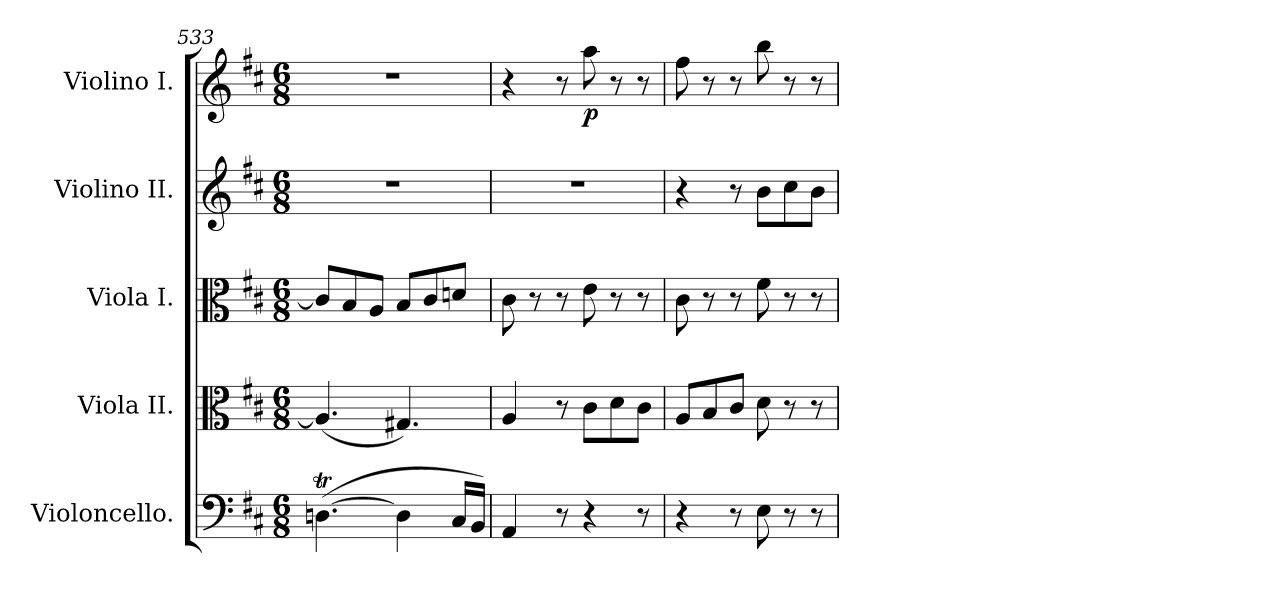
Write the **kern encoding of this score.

**kern	**kern	**kern	**kern	**kern	**dynam
*part5	*part4	*part3	*part2	*part1	*part1
*staff5	*staff4	*staff3	*staff2	*staff1	*staff1
*I"Violoncello.	*I"Viola II.	*I"Viola I.	*I"Violino II.	*I"Violino I.	*
*I'Vc	*I'Vla	*I'Vla	*I'Vln	*I'Vln	*
*clefF4	*clefC3	*clefC3	*clefG2	*clefG2	*
*k[f#c#]	*k[f#c#]	*k[f#c#]	*k[f#c#]	*k[f#c#]	*
*M6/8	*M6/8	*M6/8	*M6/8	*M6/8	*
=533	=533	=533	=533	=533	=533
(>[4.DnT\	(<4.A/]	8c#/L]	2.r	2.r	.
.	.	8B/	.	.	.
.	.	8A/J	.	.	.
4DTTT\]	4.G#X/)	8B/L	.	.	.
.	.	8c#/	.	.	.
16C#/LL	.	8dn/J	.	.	.
16BB/JJ)	.	.	.	.	.
!!LO:PB:g=z
=534	=534	=534	=534	=534	=534
4AA/	4A/	8c#\	2.r	4r	.
.	.	8r	.	.	.
8r	8r	8r	.	8r	.
!	!	!	!	!	!LO:DY:b
4r	8c#\L	8e\	.	8aa\	p
.	8d\	8r	.	8r	.
8r	8c#\J	8r	.	8r	.
=535	=535	=535	=535	=535	=535
4r	8A/L	8c#\	4r	8ff#\	.
.	8B/	8r	.	8r	.
8r	8c#/J	8r	8r	8r	.
8E\	8d\	8f#\	8b\L	8bb\	.
8r	8r	8r	8cc#\	8r	.
8r	8r	8r	8b\J	8r	.
=	=	=	=	=	=
*-	*-	*-	*-	*-	*-
